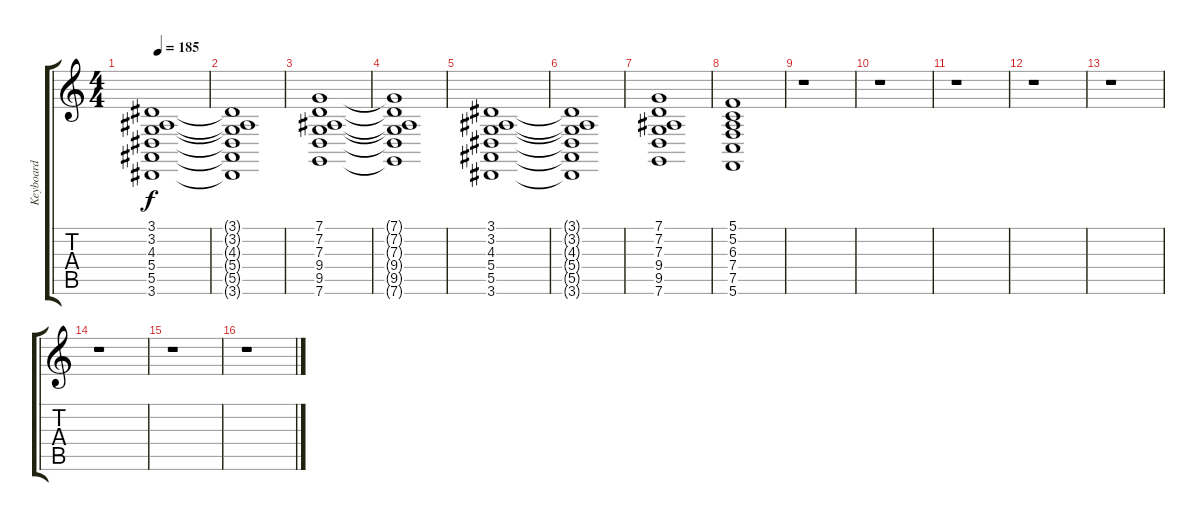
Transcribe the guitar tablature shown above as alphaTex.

\track ("Keyboard" "Keyboard") {instrument fx7echoes}
\staff {score tabs}
\tuning (C4 G3 Eb3 Bb2 F2 C2) {hide}
\ts (4 4)
\tempo 185
\clef g2
\ks c
(3.1 3.2 4.3 5.4 5.5 3.6).1{dy f} |
(3.1{t} 3.2{t} 4.3{t} 5.4{t} 5.5{t} 3.6{t}).1 |
(7.1 7.2 7.3 9.4 9.5 7.6).1 |
(7.1{t} 7.2{t} 7.3{t} 9.4{t} 9.5{t} 7.6{t}).1 |
(3.1 3.2 4.3 5.4 5.5 3.6).1 |
(3.1{t} 3.2{t} 4.3{t} 5.4{t} 5.5{t} 3.6{t}).1 |
(7.1 7.2 7.3 9.4 9.5 7.6).1 |
(5.1 5.2 6.3 7.4 7.5 5.6).1 |
r.1 |
r.1 |
r.1 |
r.1 |
r.1 |
r.1 |
r.1 |
r.1
